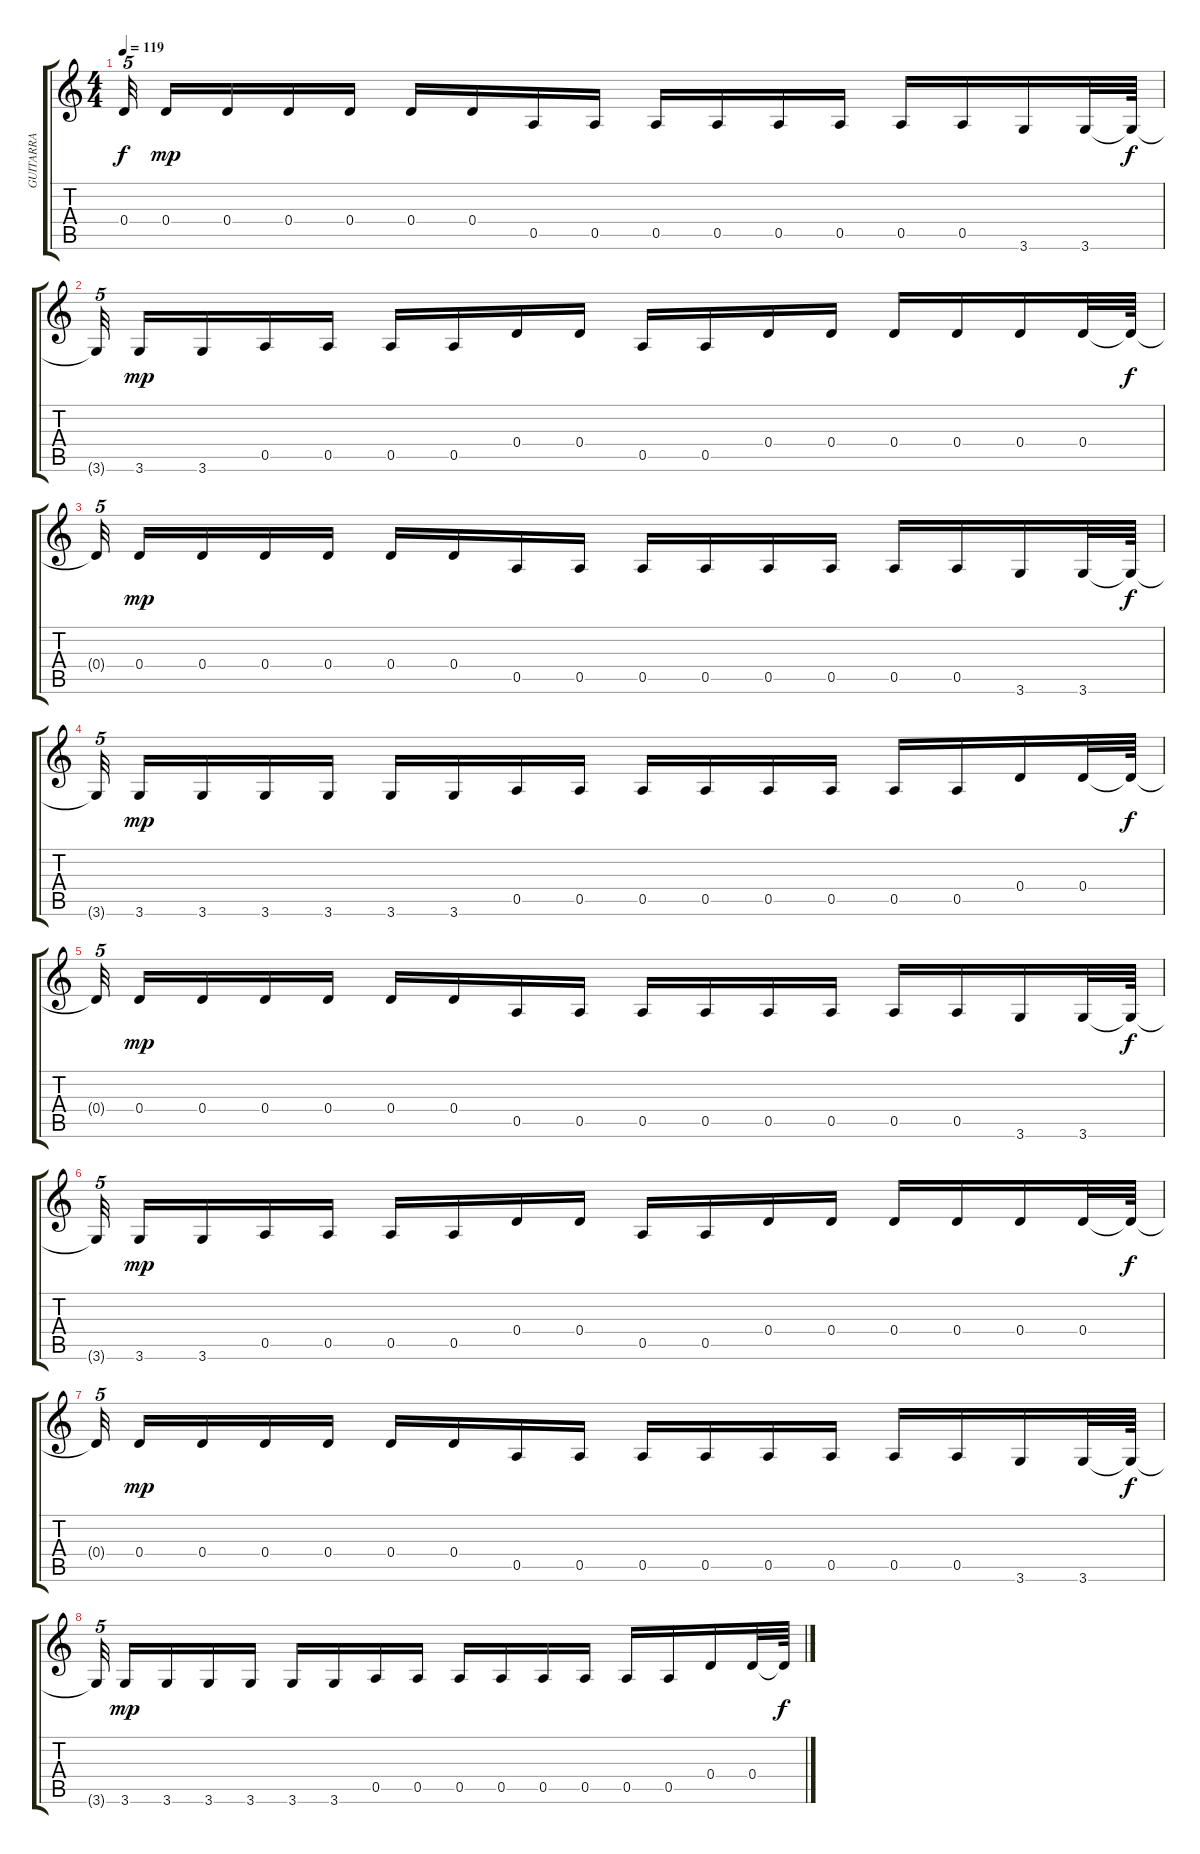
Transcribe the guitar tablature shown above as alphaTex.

\track ("GUITARRA" "GUITARRA") {instrument overdrivenguitar}
\staff {score tabs}
\tuning (E4 B3 G3 D3 A2 E2) {hide}
\ts (4 4)
\tempo 119
\clef g2
\ks c
0.4{t}.32{tu (5 4) dy f} 0.4.16{dy mp} 0.4.16 0.4.16 0.4.16 0.4.16 0.4.16 0.5.16 0.5.16 0.5.16 0.5.16 0.5.16 0.5.16 0.5.16 0.5.16 3.6.16 3.6.32 3.6{t}.64{dy f} |
3.6{t}.32{tu (5 4)} 3.6.16{dy mp} 3.6.16 0.5.16 0.5.16 0.5.16 0.5.16 0.4.16 0.4.16 0.5.16 0.5.16 0.4.16 0.4.16 0.4.16 0.4.16 0.4.16 0.4.32 0.4{t}.64{dy f} |
0.4{t}.32{tu (5 4)} 0.4.16{dy mp} 0.4.16 0.4.16 0.4.16 0.4.16 0.4.16 0.5.16 0.5.16 0.5.16 0.5.16 0.5.16 0.5.16 0.5.16 0.5.16 3.6.16 3.6.32 3.6{t}.64{dy f} |
3.6{t}.32{tu (5 4)} 3.6.16{dy mp} 3.6.16 3.6.16 3.6.16 3.6.16 3.6.16 0.5.16 0.5.16 0.5.16 0.5.16 0.5.16 0.5.16 0.5.16 0.5.16 0.4.16 0.4.32 0.4{t}.64{dy f} |
0.4{t}.32{tu (5 4)} 0.4.16{dy mp} 0.4.16 0.4.16 0.4.16 0.4.16 0.4.16 0.5.16 0.5.16 0.5.16 0.5.16 0.5.16 0.5.16 0.5.16 0.5.16 3.6.16 3.6.32 3.6{t}.64{dy f} |
3.6{t}.32{tu (5 4)} 3.6.16{dy mp} 3.6.16 0.5.16 0.5.16 0.5.16 0.5.16 0.4.16 0.4.16 0.5.16 0.5.16 0.4.16 0.4.16 0.4.16 0.4.16 0.4.16 0.4.32 0.4{t}.64{dy f} |
0.4{t}.32{tu (5 4)} 0.4.16{dy mp} 0.4.16 0.4.16 0.4.16 0.4.16 0.4.16 0.5.16 0.5.16 0.5.16 0.5.16 0.5.16 0.5.16 0.5.16 0.5.16 3.6.16 3.6.32 3.6{t}.64{dy f} |
3.6{t}.32{tu (5 4)} 3.6.16{dy mp} 3.6.16 3.6.16 3.6.16 3.6.16 3.6.16 0.5.16 0.5.16 0.5.16 0.5.16 0.5.16 0.5.16 0.5.16 0.5.16 0.4.16 0.4.32 0.4{t}.64{dy f}
